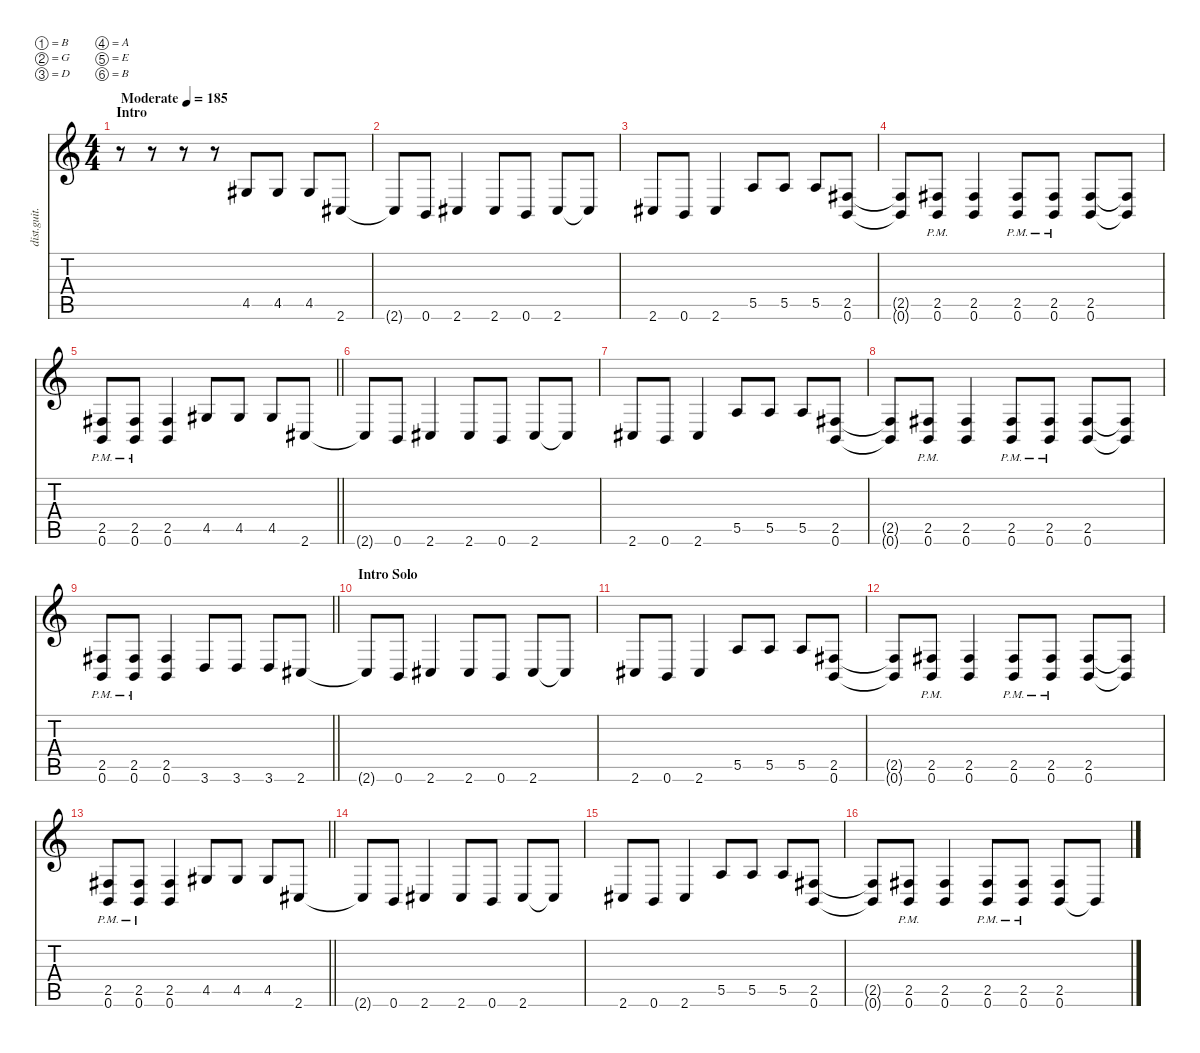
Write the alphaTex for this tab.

\defaultSystemsLayout 4
\hideDynamics
\bracketExtendMode nobrackets
\track ("Distortion Guitar - Petr" "dist.guit.") {instrument distortionguitar}
\staff {score tabs}
\tuning (B3 G3 D3 A2 E2 B1)
\ts (4 4)
\beaming (8 2 2 2 2)
\section ("" "Intro")
\tempo (185 "Moderate")
\clef g2
\ks c
r.8{dy f instrument distortionguitar beam Down} r.8{beam Down} r.8{beam Down} r.8{beam Down} 4.5{acc #}.8{beam Up} 4.5{acc #}.8{beam Up} 4.5{acc #}.8{beam Up} 2.6{acc #}.8{beam Up} |
2.6{t acc #}.8{beam Up} 0.6.8{beam Up} 2.6{acc #}.4{beam Up} 2.6{acc #}.8{beam Up} 0.6.8{beam Up} 2.6{acc #}.8{beam Up} 2.6{t acc #}.8{beam Up} |
2.6{acc #}.8{beam Up} 0.6.8{beam Up} 2.6{acc #}.4{beam Up} 5.5.8{beam Up} 5.5.8{beam Up} 5.5.8{beam Up} (2.5{acc #} 0.6).8{beam Up} |
(2.5{t acc #} 0.6{t}).8{beam Up} (2.5{pm acc #} 0.6{pm}).8{beam Up} (2.5{acc #} 0.6).4{beam Up} (2.5{pm acc #} 0.6{pm}).8{beam Up} (2.5{pm acc #} 0.6{pm}).8{beam Up} (2.5{acc #} 0.6).8{beam Up} (2.5{t acc #} 0.6{t}).8{beam Up} |
\barLineRight lightlight
(2.5{pm acc #} 0.6{pm}).8{beam Up} (2.5{pm acc #} 0.6{pm}).8{beam Up} (2.5{acc #} 0.6).4{beam Up} 4.5{acc #}.8{beam Up} 4.5{acc #}.8{beam Up} 4.5{acc #}.8{beam Up} 2.6{acc #}.8{beam Up} |
2.6{t acc #}.8{beam Up} 0.6.8{beam Up} 2.6{acc #}.4{beam Up} 2.6{acc #}.8{beam Up} 0.6.8{beam Up} 2.6{acc #}.8{beam Up} 2.6{t acc #}.8{beam Up} |
2.6{acc #}.8{beam Up} 0.6.8{beam Up} 2.6{acc #}.4{beam Up} 5.5.8{beam Up} 5.5.8{beam Up} 5.5.8{beam Up} (2.5{acc #} 0.6).8{beam Up} |
(2.5{t acc #} 0.6{t}).8{beam Up} (2.5{pm acc #} 0.6{pm}).8{beam Up} (2.5{acc #} 0.6).4{beam Up} (2.5{pm acc #} 0.6{pm}).8{beam Up} (2.5{pm acc #} 0.6{pm}).8{beam Up} (2.5{acc #} 0.6).8{beam Up} (2.5{t acc #} 0.6{t}).8{beam Up} |
\barLineRight lightlight
(2.5{pm acc #} 0.6{pm}).8{beam Up} (2.5{pm acc #} 0.6{pm}).8{beam Up} (2.5{acc #} 0.6).4{beam Up} 3.6.8{beam Up} 3.6.8{beam Up} 3.6.8{beam Up} 2.6{acc #}.8{beam Up} |
\section ("" "Intro Solo")
2.6{t acc #}.8{beam Up} 0.6.8{beam Up} 2.6{acc #}.4{beam Up} 2.6{acc #}.8{beam Up} 0.6.8{beam Up} 2.6{acc #}.8{beam Up} 2.6{t acc #}.8{beam Up} |
2.6{acc #}.8{beam Up} 0.6.8{beam Up} 2.6{acc #}.4{beam Up} 5.5.8{beam Up} 5.5.8{beam Up} 5.5.8{beam Up} (2.5{acc #} 0.6).8{beam Up} |
(2.5{t acc #} 0.6{t}).8{beam Up} (2.5{pm acc #} 0.6{pm}).8{beam Up} (2.5{acc #} 0.6).4{beam Up} (2.5{pm acc #} 0.6{pm}).8{beam Up} (2.5{pm acc #} 0.6{pm}).8{beam Up} (2.5{acc #} 0.6).8{beam Up} (2.5{t acc #} 0.6{t}).8{beam Up} |
\barLineRight lightlight
(2.5{pm acc #} 0.6{pm}).8{beam Up} (2.5{pm acc #} 0.6{pm}).8{beam Up} (2.5{acc #} 0.6).4{beam Up} 4.5{acc #}.8{beam Up} 4.5{acc #}.8{beam Up} 4.5{acc #}.8{beam Up} 2.6{acc #}.8{beam Up} |
2.6{t acc #}.8{beam Up} 0.6.8{beam Up} 2.6{acc #}.4{beam Up} 2.6{acc #}.8{beam Up} 0.6.8{beam Up} 2.6{acc #}.8{beam Up} 2.6{t acc #}.8{beam Up} |
2.6{acc #}.8{beam Up} 0.6.8{beam Up} 2.6{acc #}.4{beam Up} 5.5.8{beam Up} 5.5.8{beam Up} 5.5.8{beam Up} (2.5{acc #} 0.6).8{beam Up} |
(2.5{t acc #} 0.6{t}).8{beam Up} (2.5{pm acc #} 0.6{pm}).8{beam Up} (2.5{acc #} 0.6).4{beam Up} (2.5{pm acc #} 0.6{pm}).8{beam Up} (2.5{pm acc #} 0.6{pm}).8{beam Up} (2.5{acc #} 0.6).8{beam Up} 0.6{t}.8{beam Up}
